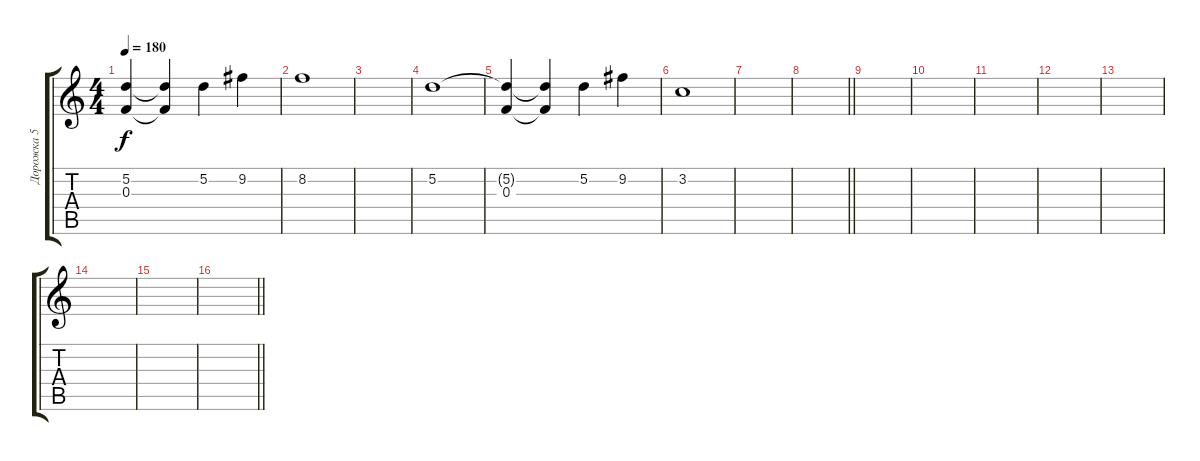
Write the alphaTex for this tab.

\track ("Дорожка 5" "Дорожка 5") {instrument overdrivenguitar}
\staff {score tabs}
\tuning (D4 A3 F3 C3 G2 D2) {hide}
\ts (4 4)
\tempo 180
\clef g2
\ks c
(5.2{t} 0.3).4{dy f} (5.2{t} 0.3{t}).4 5.2.4 9.2.4 |
8.2.1 |
|
5.2.1 |
(5.2{t} 0.3).4 (5.2{t} 0.3{t}).4 5.2.4 9.2.4 |
3.2.1 |
|
\barLineRight lightlight
|
|
|
|
|
|
|
|
\barLineRight lightlight
